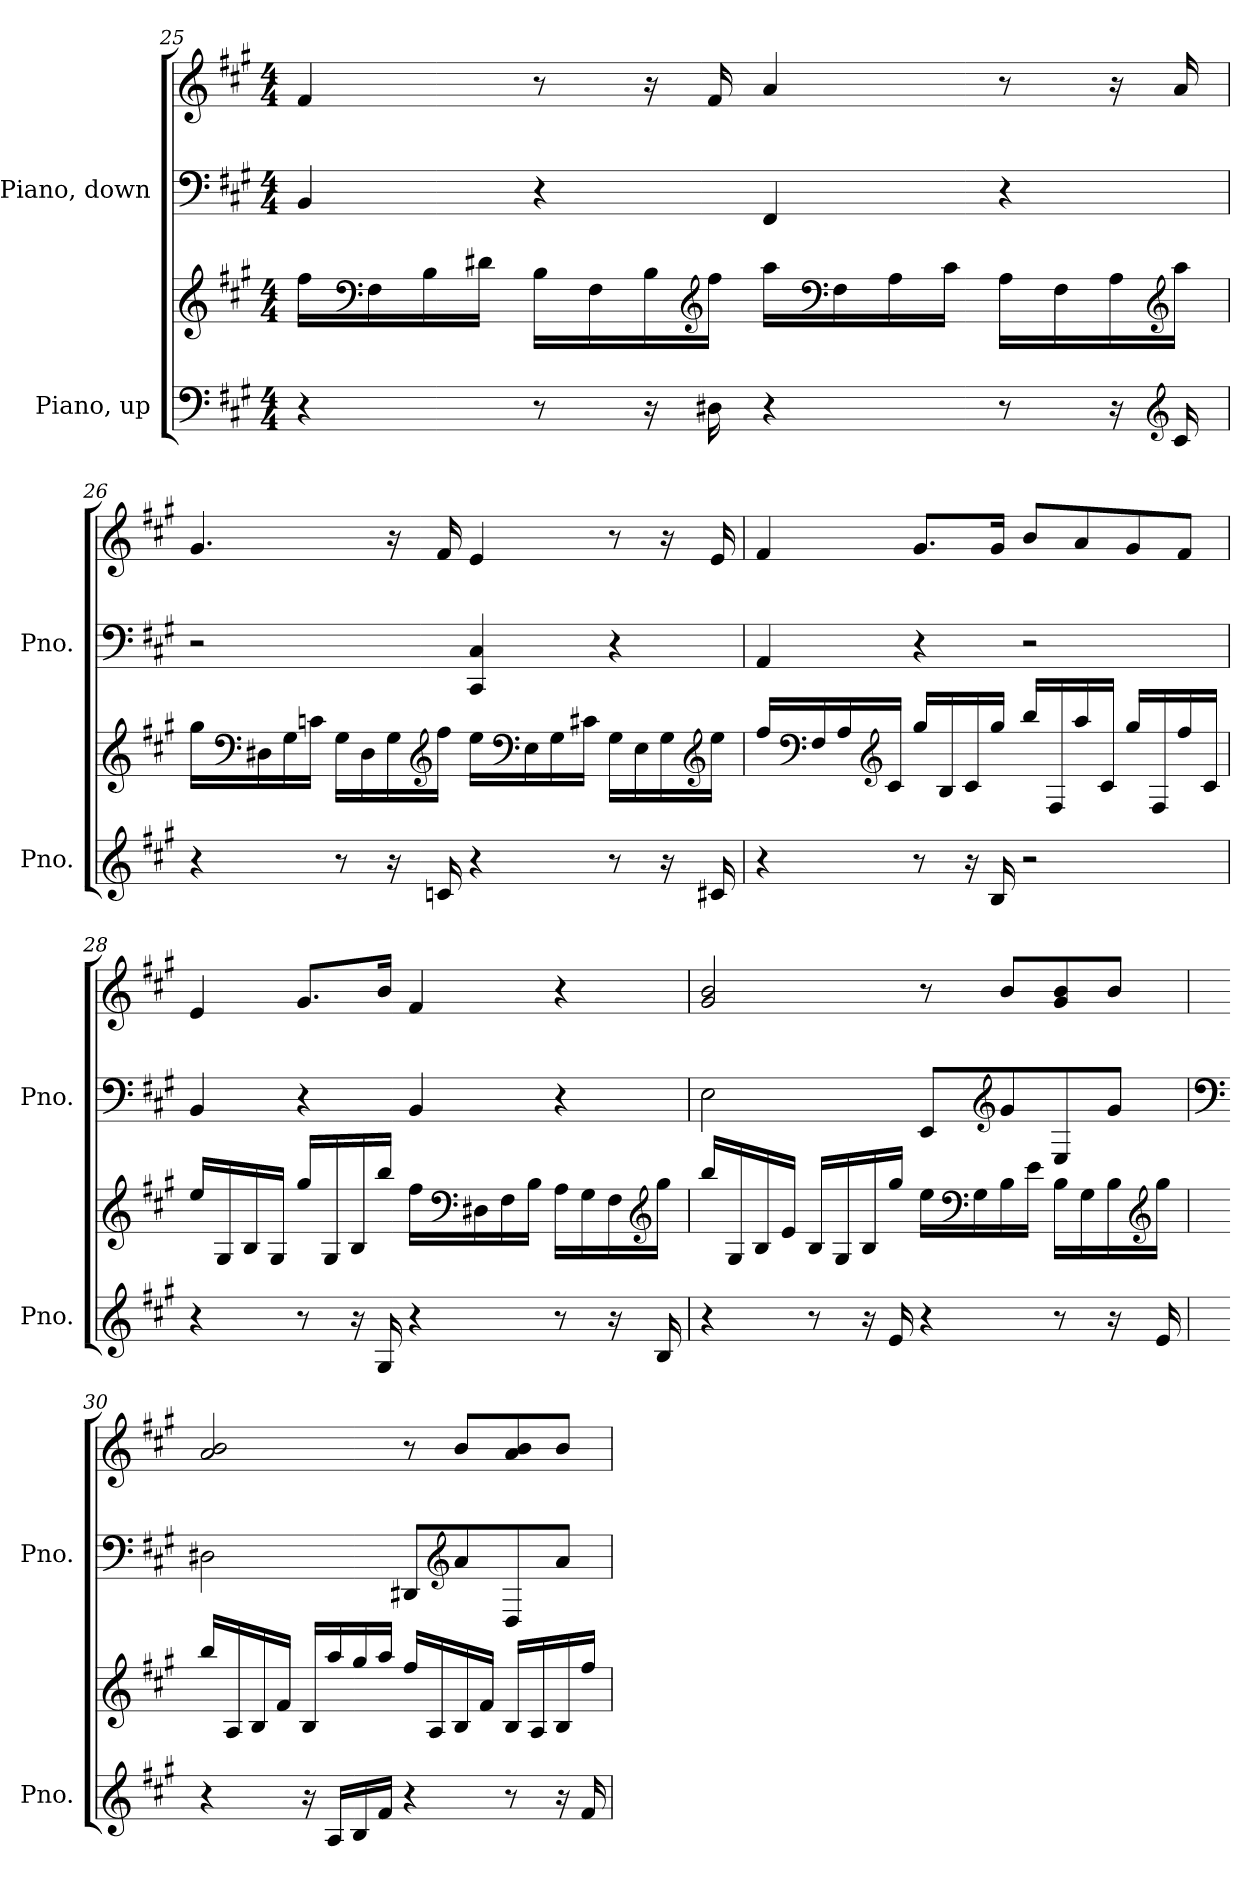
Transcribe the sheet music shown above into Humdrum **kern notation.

**kern	**kern	**kern	**kern
*part2	*part2	*part1	*part1
*staff4	*staff3	*staff2	*staff1
*I"Piano, up	*	*I"Piano, down	*
*I'Pno.	*	*I'Pno.	*
*clefF4	*clefG2	*clefF4	*clefG2
*k[f#c#g#]	*k[f#c#g#]	*k[f#c#g#]	*k[f#c#g#]
*M4/4	*M4/4	*M4/4	*M4/4
=25	=25	=25	=25
4r	16ff#\LL	4BB/	4f#/
*	*clefF4	*	*
.	16F#\	.	.
.	16B\	.	.
.	16d#X\JJ	.	.
8r	16B\LL	4r	8r
.	16F#\	.	.
16r	16B\	.	16r
*	*clefG2	*	*
16D#X\	16ff#\JJ	.	16f#/
4r	16aa\LL	4FF#/	4a/
*	*clefF4	*	*
.	16F#\	.	.
.	16A\	.	.
.	16c#\JJ	.	.
8r	16A\LL	4r	8r
.	16F#\	.	.
16r	16A\	.	16r
*clefG2	*clefG2	*	*
16c#/	16aa\JJ	.	16a/
!!LO:LB:g=z
=26	=26	=26	=26
4r	16gg#\LL	2r	4.g#/
*	*clefF4	*	*
.	16D#X\	.	.
.	16G#\	.	.
.	16cn\JJ	.	.
8r	16G#\LL	.	.
.	16D#\	.	.
16r	16G#\	.	16r
*	*clefG2	*	*
16cn/	16ff#\JJ	.	16f#/
4r	16ee\LL	4CC#/ 4C#/	4e/
*	*clefF4	*	*
.	16E\	.	.
.	16G#\	.	.
.	16c#X\JJ	.	.
8r	16G#\LL	4r	8r
.	16E\	.	.
16r	16G#\	.	16r
*	*clefG2	*	*
16c#X/	16ee\JJ	.	16e/
!!LO:LB:g=z
=27	=27	=27	=27
4r	16ff#/LL	4AA/	4f#/
*	*clefF4	*	*
.	16F#/	.	.
.	16A/	.	.
*	*clefG2	*	*
.	16c#/JJ	.	.
8r	16gg#/LL	4r	8.g#/L
.	16B/	.	.
16r	16c#/	.	.
16B/	16gg#/JJ	.	16g#/Jk
2r	16bb/LL	2r	8b/L
.	16F#/	.	.
.	16aa/	.	8a/
.	16c#/JJ	.	.
.	16gg#/LL	.	8g#/
.	16F#/	.	.
.	16ff#/	.	8f#/J
.	16c#/JJ	.	.
!!LO:PB:g=z
=28	=28	=28	=28
4r	16ee/LL	4BB/	4e/
.	16G#/	.	.
.	16B/	.	.
.	16G#/JJ	.	.
8r	16gg#/LL	4r	8.g#/L
.	16G#/	.	.
16r	16B/	.	.
16G#/	16bb/JJ	.	16b/Jk
4r	16ff#\LL	4BB/	4f#/
*	*clefF4	*	*
.	16D#X\	.	.
.	16F#\	.	.
.	16B\JJ	.	.
8r	16A\LL	4r	4r
.	16G#\	.	.
16r	16F#\	.	.
*	*clefG2	*	*
16B/	16gg#\JJ	.	.
!!LO:LB:g=z
=29	=29	=29	=29
4r	16bb/LL	2E\	2g#/ 2b/
.	16G#/	.	.
.	16B/	.	.
.	16e/JJ	.	.
8r	16B/LL	.	.
.	16G#/	.	.
16r	16B/	.	.
16e/	16gg#/JJ	.	.
4r	16ee\LL	8EE/L	8r
*	*clefF4	*	*
.	16G#\	.	.
*	*	*clefG2	*
.	16B\	8g#/	8b/L
.	16e\JJ	.	.
8r	16B\LL	8E/	8g#/ 8b/
.	16G#\	.	.
16r	16B\	8g#/J	8b/J
*	*clefG2	*	*
16e/	16gg#\JJ	.	.
!!LO:LB:g=z
=30	=30	=30	=30
*	*	*clefF4	*
4r	16bb/LL	2D#X\	2a/ 2b/
.	16A/	.	.
.	16B/	.	.
.	16f#/JJ	.	.
16r	16B/LL	.	.
16A/LL	16aa/	.	.
16B/	16gg#/	.	.
16f#/JJ	16aa/JJ	.	.
4r	16ff#/LL	8DD#X/L	8r
.	16A/	.	.
*	*	*clefG2	*
.	16B/	8a/	8b/L
.	16f#/JJ	.	.
8r	16B/LL	8D#/	8a/ 8b/
.	16A/	.	.
16r	16B/	8a/J	8b/J
16f#/	16ff#/JJ	.	.
=	=	=	=
*-	*-	*-	*-
